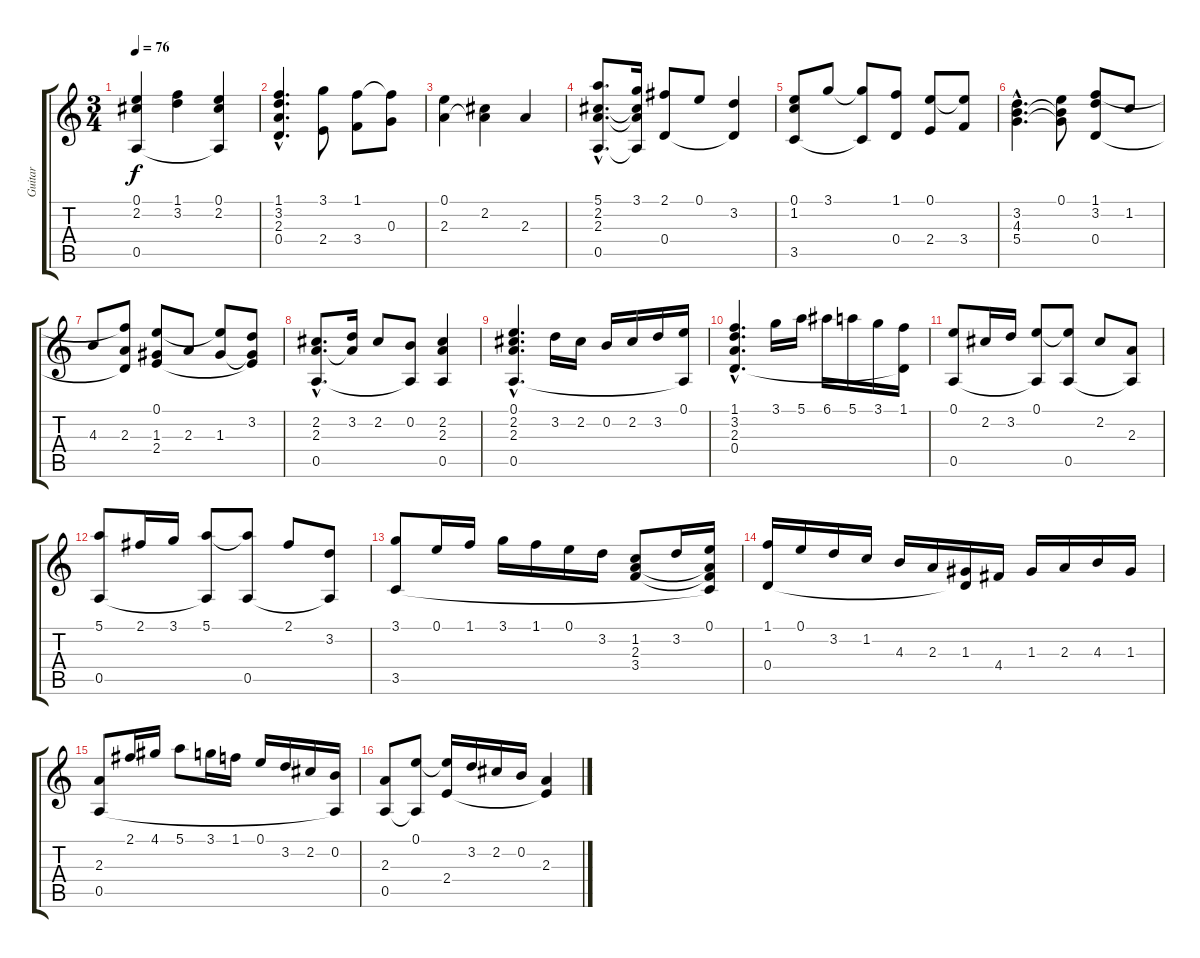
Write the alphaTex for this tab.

\track ("Guitar" "Guitar") {instrument acousticguitarnylon}
\staff {score tabs}
\tuning (E4 B3 G3 D3 A2 E2) {hide}
\ts (3 4)
\tempo 76
\clef g2
\ks c
(0.1 2.2 0.5).4{dy f} (1.1 3.2).4 (0.1 2.2 0.5{t}).4 |
(1.1{hac} 3.2{hac} 2.3{hac} 0.4{hac}).4{d} (3.1 2.4).8 (1.1 3.4).8 (1.1{t} 0.3).8 |
(0.1 2.3).4 (2.2 2.3{t}).4 2.3.4 |
(5.1{hac} 2.2{hac} 2.3{hac} 0.5{hac}).8{d} (3.1 2.2{t} 2.3{t} 0.5{t}).16 (2.1 0.4).8 0.1.8 (3.2 0.4{t}).4 |
(0.1 1.2 3.5).8 3.1.8 (3.1{t} 3.5{t}).8 (1.1 0.4).8 (0.1 2.4).8 (0.1{t} 3.4).8 |
(3.2{hac} 4.3{hac} 5.4{hac}).4{d} (0.1 4.3{t} 5.4{t}).8 (1.1 3.2 0.4).8 1.2.8 |
4.3.8 (1.1{t} 2.3 0.4{t}).8 (0.1 1.3 2.4).8 2.3.8 (0.1{t} 1.3).8 (3.2 1.3{t} 2.4{t}).8 |
(2.2{hac} 2.3{hac} 0.5{hac}).8{d} (3.2 2.3{t}).16 2.2.8 (0.2 0.5{t}).8 (2.2 2.3 0.5).4 |
(0.1{hac} 2.2{hac} 2.3{hac} 0.5{hac}).4{d} 3.2.16 2.2.16 0.2.16 2.2.16 3.2.16 (0.1 0.5{t}).16 |
(1.1{hac} 3.2{hac} 2.3{hac} 0.4{hac}).4{d} 3.1.16 5.1.16 6.1.16 5.1.16 3.1.16 (1.1 0.4{t}).16 |
(0.1 0.5).8 2.2.16 3.2.16 (0.1 0.5{t}).8 (0.1{t} 0.5).8 2.2.8 (2.3 0.5{t}).8 |
(5.1 0.5).8 2.1.16 3.1.16 (5.1 0.5{t}).8 (5.1{t} 0.5).8 2.1.8 (3.2 0.5{t}).8 |
(3.1 3.5).8 0.1.16 1.1.16 3.1.16 1.1.16 0.1.16 3.2.16 (1.2 2.3 3.4).8 3.2.16 (0.1 2.3{t} 3.4{t} 3.5{t}).16 |
(1.1 0.4).16 0.1.16 3.2.16 1.2.16 4.3.16 2.3.16 (1.3 0.4{t}).16 4.4.16 1.3.16 2.3.16 4.3.16 1.3.16 |
(2.3 0.5).8 2.1.16 4.1.16 5.1.8 3.1.16 1.1.16 0.1.16 3.2.16 2.2.16 (0.2 0.5{t}).16 |
(2.3 0.5).8 (0.1 0.5{t}).8 (0.1{t} 2.4).16 3.2.16 2.2.16 0.2.16 (2.3 2.4{t}).4
